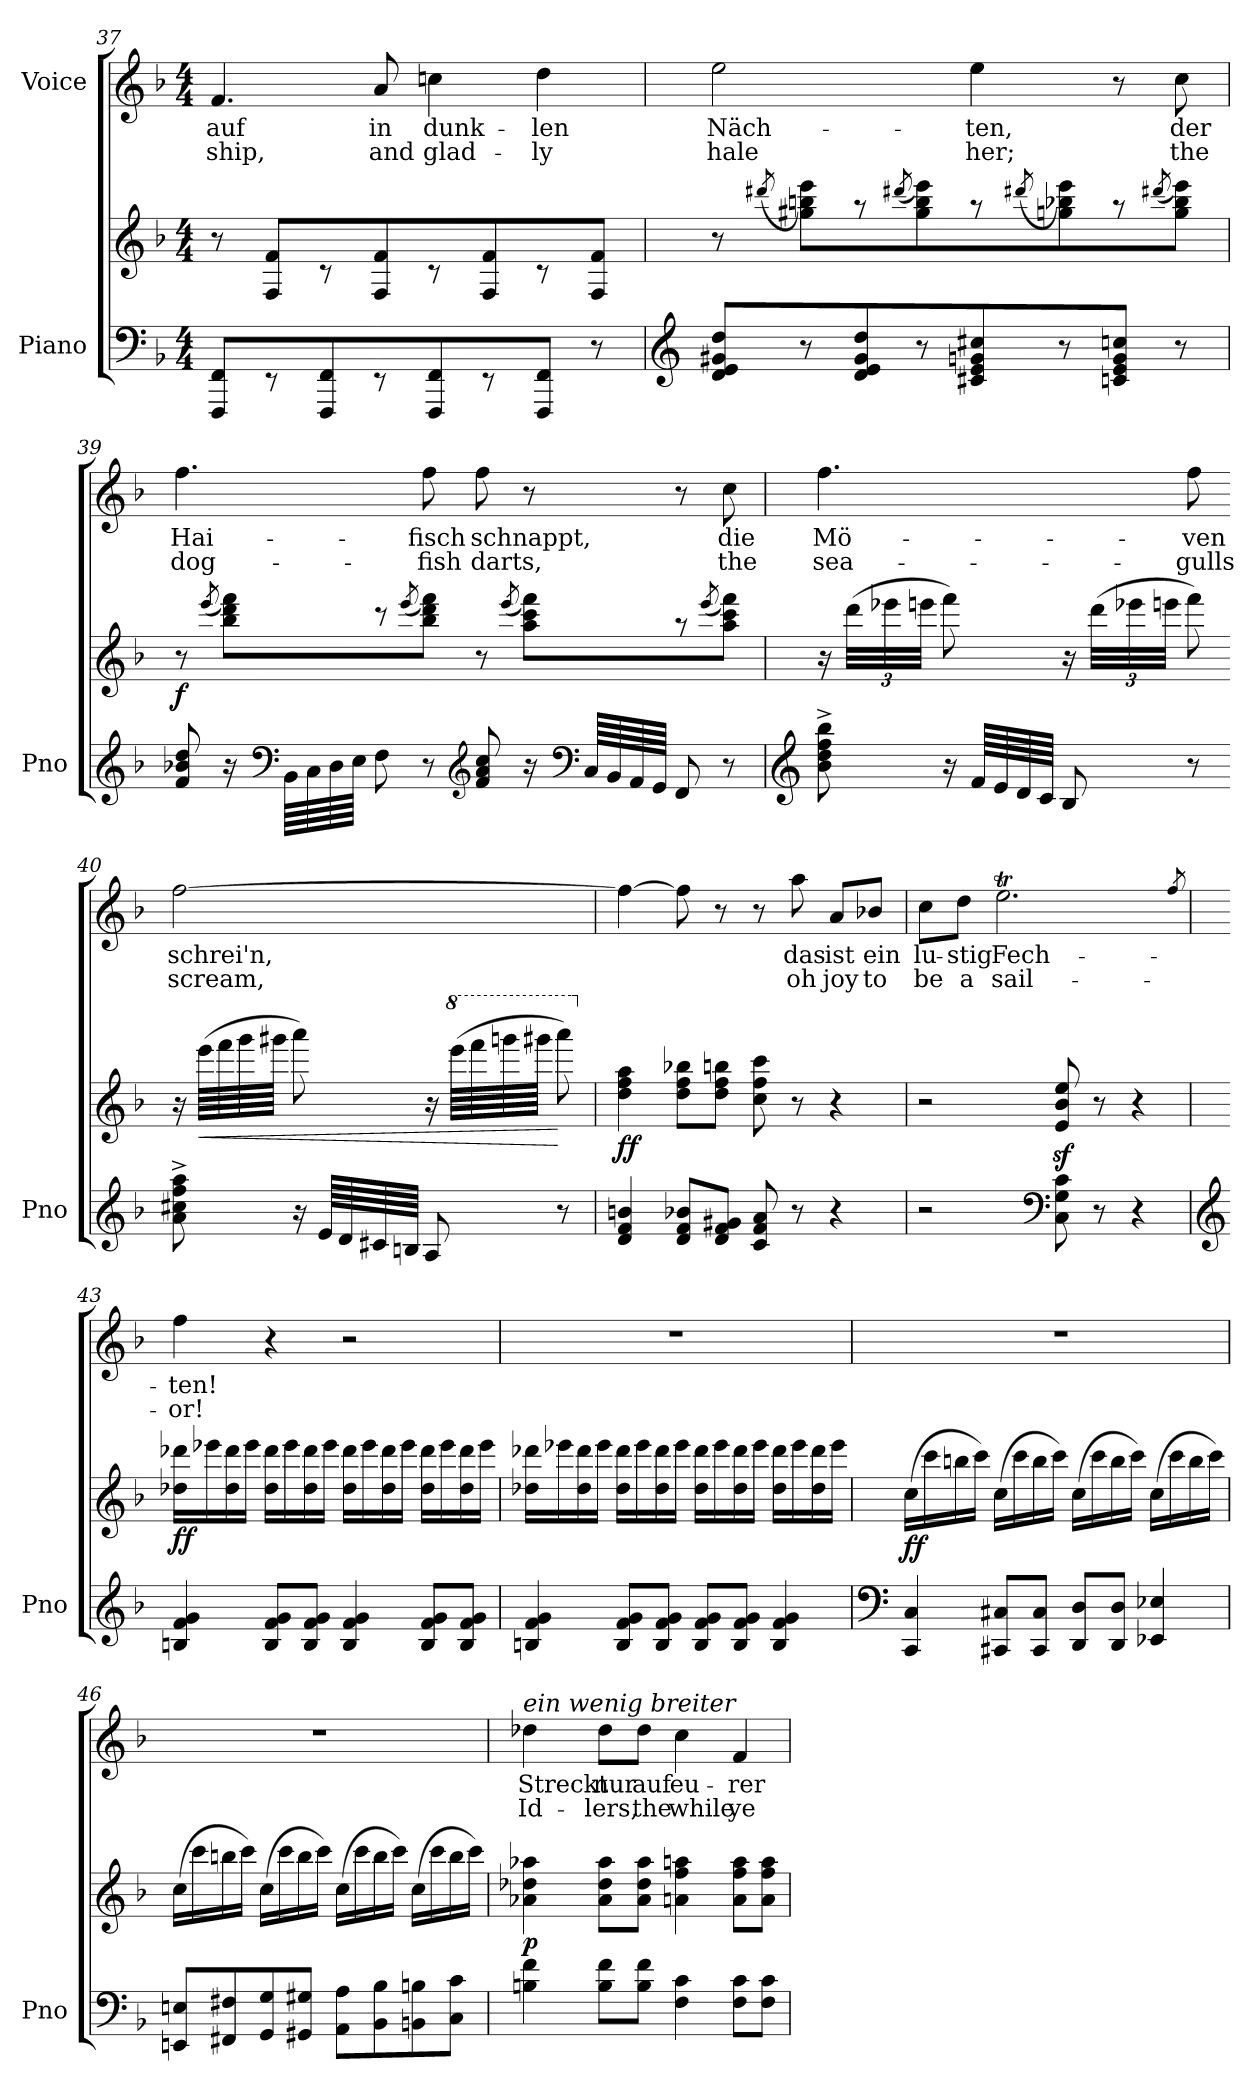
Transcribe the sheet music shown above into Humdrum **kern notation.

**kern	**kern	**dynam	**kern	**text	**text
*part2	*part2	*part2	*part1	*part1	*part1
*staff3	*staff2	*staff2/3	*staff1	*staff1	*staff1
*I"Piano	*	*	*I"Voice	*	*
*I'Pno	*	*	*	*	*
*clefF4	*clefG2	*	*clefG2	*	*
*k[b-]	*k[b-]	*	*k[b-]	*	*
*M4/4	*M4/4	*	*M4/4	*	*
=37	=37	=37	=37	=37	=37
8FFF/ 8FF/L	8r	.	4.f/	auf	ship,
8r	8F/ 8f/L	.	.	.	.
8FFF/ 8FF/	8r	.	.	.	.
8r	8F/ 8f/	.	8a/	in	and
8FFF/ 8FF/	8r	.	4ccn\	dunk-	glad-
8r	8F/ 8f/	.	.	.	.
8FFF/ 8FF/J	8r	.	4dd\	-len	-ly
8r	8F/ 8f/J	.	.	.	.
=38	=38	=38	=38	=38	=38
*clefG2	*	*	*	*	*
8d/ 8e/ 8g#X/ 8dd/L	8r	.	2ee\	Näch-	hale
.	(>8qddd#X/	.	.	.	.
8r	8gg#X\ 8bbn\ 8eee\L)	.	.	.	.
8d/ 8e/ 8g#/ 8dd/	8r	.	.	.	.
.	(>8qddd#X/	.	.	.	.
8r	8gg#\ 8bb\ 8eee\)	.	.	.	.
8c#X/ 8e/ 8gn/ 8cc#X/	8r	.	4ee\	-ten,	her;
.	(>8qddd#X/	.	.	.	.
8r	8ggn\ 8bb-X\ 8eee\)	.	.	.	.
8cn/ 8e/ 8g/ 8ccn/J	8r	.	8r	.	.
.	(>8qddd#X/	.	.	.	.
8r	8gg\ 8bb-\ 8eee\J)	.	8cc\	der	the
=39	=39	=39	=39	=39	=39
!	!	!LO:DY:b	!	!	!
8f/ 8b-X/ 8dd/	8r	f	4.ff\	Hai-	dog-
.	(>8qeee/	.	.	.	.
16r	8bb-\ 8ddd\ 8fff\L)	.	.	.	.
*clefF4	*	*	*	*	*
64BB-\LLLL	.	.	.	.	.
64C\	.	.	.	.	.
64D\	.	.	.	.	.
64E\JJJJ	.	.	.	.	.
8F\	8r	.	.	.	.
.	(>8qeee/	.	.	.	.
8r	8bb-\ 8ddd\ 8fff\J)	.	8ff\	-fisch	-fish
*clefG2	*	*	*	*	*
8f/ 8a/ 8cc/	8r	.	8ff\	schnappt,	darts,
.	(>8qeee/	.	.	.	.
16r	8aa\ 8ccc\ 8fff\L)	.	8r	.	.
*clefF4	*	*	*	*	*
64C/LLLL	.	.	.	.	.
64BB-/	.	.	.	.	.
64AA/	.	.	.	.	.
64GG/JJJJ	.	.	.	.	.
8FF/	8r	.	8r	.	.
.	(>8qeee/	.	.	.	.
8r	8aa\ 8ccc\ 8fff\J)	.	8cc\	die	the
=40	=40	=40	=40	=40	=40
*clefG2	*	*	*	*	*
8b-\^ 8dd\^ 8ff\^ 8bb-\^	16r	.	4.ff\	Mö-	sea-
*	*Xbrackettup	*	*	*	*
.	(48ddd\LLL	.	.	.	.
.	48eee-X\	.	.	.	.
.	48eeen\JJJ	.	.	.	.
16r	8fff\)	.	.	.	.
64f/LLLL	.	.	.	.	.
64e/	.	.	.	.	.
64d/	.	.	.	.	.
64c/JJJJ	.	.	.	.	.
8B-/	16r	.	.	.	.
.	(48ddd\LLL	.	.	.	.
.	48eee-X\	.	.	.	.
.	48eeen\JJJ	.	.	.	.
8r	8fff\)	.	8ff\	-ven	-gulls
=40X1-	=40X1-	=40X1-	=40X1-	=40X1-	=40X1-
8a\^ 8cc#X\^ 8ff\^ 8aa\^	16r	.	[2ff\	schrei'n,	scream,
!	!	!LO:HP:b	!	!	!
.	(64eee\LLLL	<	.	.	.
.	64fff\	.	.	.	.
.	64ggg\	.	.	.	.
.	64ggg#X\JJJJ	.	.	.	.
16r	8aaa\)	.	.	.	.
64e/LLLL	.	.	.	.	.
64d/	.	.	.	.	.
64c#X/	.	.	.	.	.
64Bn/JJJJ	.	.	.	.	.
8A/	16r	.	.	.	.
*	*8va	*	*	*	*
.	(64eeee\LLLL	.	.	.	.
.	64ffff\	.	.	.	.
.	64ggggn\	.	.	.	.
.	64gggg#X\JJJJ	.	.	.	.
8r	8aaaa\)	[	.	.	.
=41	=41	=41	=41	=41	=41
*	*X8va	*	*	*	*
!	!	!LO:DY:b	!	!	!
4d/ 4f/ 4bn/	4dd\ 4ff\ 4aa\	ff	4ff\_	.	.
8d/ 8f/ 8b-X/L	8dd\ 8ff\ 8bb-X\L	.	8ff\]	.	.
8d/ 8f/ 8g#X/J	8dd\ 8ff\ 8bbn\J	.	8r	.	.
8c/ 8f/ 8a/	8cc\ 8ff\ 8ccc\	.	8r	.	.
8r	8r	.	8aa\	das	oh
4r	4r	.	8a/L	ist	joy
.	.	.	8b-X/J	ein	to
=42	=42	=42	=42	=42	=42
2r	2r	.	8cc\L	lu-	be
.	.	.	8dd\J	-stig	a
.	.	.	2.eet\	Fech-	sail-
*clefF4	*	*	*	*	*
8C\ 8G\ 8c\	8e/z< 8b-/z< 8ee/z<	.	.	.	.
8r	8r	.	.	.	.
4r	4r	.	.	.	.
.	.	.	8qff/	.	.
=43	=43	=43	=43	=43	=43
*clefG2	*	*	*	*	*
!	!	!LO:DY:b	!	!	!
4Bn/ 4f/ 4g/	16dd-X\ 16ddd-X\LL	ff	4ff\	ten!	or!
.	16eee-X\	.	.	.	.
.	16dd-\ 16ddd-\	.	.	.	.
.	16eee-\JJ	.	.	.	.
8B/ 8f/ 8g/L	16dd-\ 16ddd-\LL	.	4r	.	.
.	16eee-\	.	.	.	.
8B/ 8f/ 8g/J	16dd-\ 16ddd-\	.	.	.	.
.	16eee-\JJ	.	.	.	.
4B/ 4f/ 4g/	16dd-\ 16ddd-\LL	.	2r	.	.
.	16eee-\	.	.	.	.
.	16dd-\ 16ddd-\	.	.	.	.
.	16eee-\JJ	.	.	.	.
8B/ 8f/ 8g/L	16dd-\ 16ddd-\LL	.	.	.	.
.	16eee-\	.	.	.	.
8B/ 8f/ 8g/J	16dd-\ 16ddd-\	.	.	.	.
.	16eee-\JJ	.	.	.	.
=44	=44	=44	=44	=44	=44
4Bn/ 4f/ 4g/	16dd-X\ 16ddd-X\LL	.	1r	.	.
.	16eee-X\	.	.	.	.
.	16dd-\ 16ddd-\	.	.	.	.
.	16eee-\JJ	.	.	.	.
8B/ 8f/ 8g/L	16dd-\ 16ddd-\LL	.	.	.	.
.	16eee-\	.	.	.	.
8B/ 8f/ 8g/J	16dd-\ 16ddd-\	.	.	.	.
.	16eee-\JJ	.	.	.	.
8B/ 8f/ 8g/L	16dd-\ 16ddd-\LL	.	.	.	.
.	16eee-\	.	.	.	.
8B/ 8f/ 8g/J	16dd-\ 16ddd-\	.	.	.	.
.	16eee-\JJ	.	.	.	.
4B/ 4f/ 4g/	16dd-\ 16ddd-\LL	.	.	.	.
.	16eee-\	.	.	.	.
.	16dd-\ 16ddd-\	.	.	.	.
.	16eee-\JJ	.	.	.	.
=45	=45	=45	=45	=45	=45
*clefF4	*	*	*	*	*
!	!	!LO:DY:b	!	!	!
4CC/ 4C/	(16cc\LL	ff	1r	.	.
.	16ccc\	.	.	.	.
.	16bbn\	.	.	.	.
.	16ccc\JJ)	.	.	.	.
8CC#X/ 8C#X/L	(16cc\LL	.	.	.	.
.	16ccc\	.	.	.	.
8CC#/ 8C#/J	16bb\	.	.	.	.
.	16ccc\JJ)	.	.	.	.
8DD/ 8D/L	(16cc\LL	.	.	.	.
.	16ccc\	.	.	.	.
8DD/ 8D/J	16bb\	.	.	.	.
.	16ccc\JJ)	.	.	.	.
4EE-X/ 4E-X/	(16cc\LL	.	.	.	.
.	16ccc\	.	.	.	.
.	16bb\	.	.	.	.
.	16ccc\JJ)	.	.	.	.
=46	=46	=46	=46	=46	=46
8EEn/ 8En/L	(>16cc\LL	.	1r	.	.
.	16ccc\	.	.	.	.
8FF#X/ 8F#X/	16bbn\	.	.	.	.
.	16ccc\JJ)	.	.	.	.
8GG/ 8G/	(>16cc\LL	.	.	.	.
.	16ccc\	.	.	.	.
8GG#X/ 8G#X/J	16bb\	.	.	.	.
.	16ccc\JJ)	.	.	.	.
8AA\ 8A\L	(>16cc\LL	.	.	.	.
.	16ccc\	.	.	.	.
8BB-\ 8B-\	16bb\	.	.	.	.
.	16ccc\JJ)	.	.	.	.
8BBn\ 8Bn\	(>16cc\LL	.	.	.	.
.	16ccc\	.	.	.	.
8C\ 8c\J	16bb\	.	.	.	.
.	16ccc\JJ)	.	.	.	.
=47	=47	=47	=47	=47	=47
!	!	!	!LO:TX:a:i:t=ein wenig breiter	!	!
!	!	!LO:DY:b	!	!	!
4Bn\ 4f\	4a-X\ 4dd-X\ 4aa-X\	p	4dd-X\	-Streckt	-Id-
8B\ 8f\L	8a-\ 8dd-\ 8aa-\L	.	8dd-\L	nur	-lers,
8B\ 8f\J	8a-\ 8dd-\ 8aa-\J	.	8dd-\J	auf	the
4F\ 4c\	4an\ 4ff\ 4aan\	.	4cc\	eu-	while
8F\ 8c\L	8a\ 8ff\ 8aa\L	.	4f/	-rer	ye
8F\ 8c\J	8a\ 8ff\ 8aa\J	.	.	.	.
=	=	=	=	=	=
*-	*-	*-	*-	*-	*-
